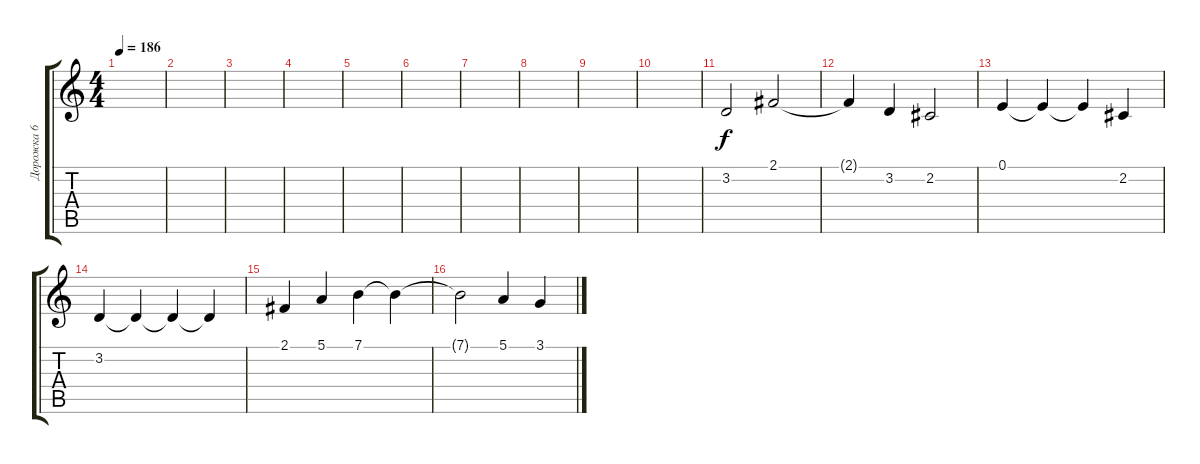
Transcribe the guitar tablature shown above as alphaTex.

\track ("Дорожка 6" "Дорожка 6") {instrument baritonesax}
\staff {score tabs}
\tuning (E4 B3 G3 D3 A2 E2) {hide}
\ts (4 4)
\tempo 186
\clef g2
\ks c
|
|
|
|
|
|
|
|
|
|
3.2.2 2.1.2 |
2.1{t}.4 3.2.4 2.2.2 |
0.1.4 0.1{t}.4 0.1{t}.4 2.2.4 |
3.2.4 3.2{t}.4 3.2{t}.4 3.2{t}.4 |
2.1.4 5.1.4 7.1.4 7.1{t}.4 |
7.1{t}.2 5.1.4 3.1.4
